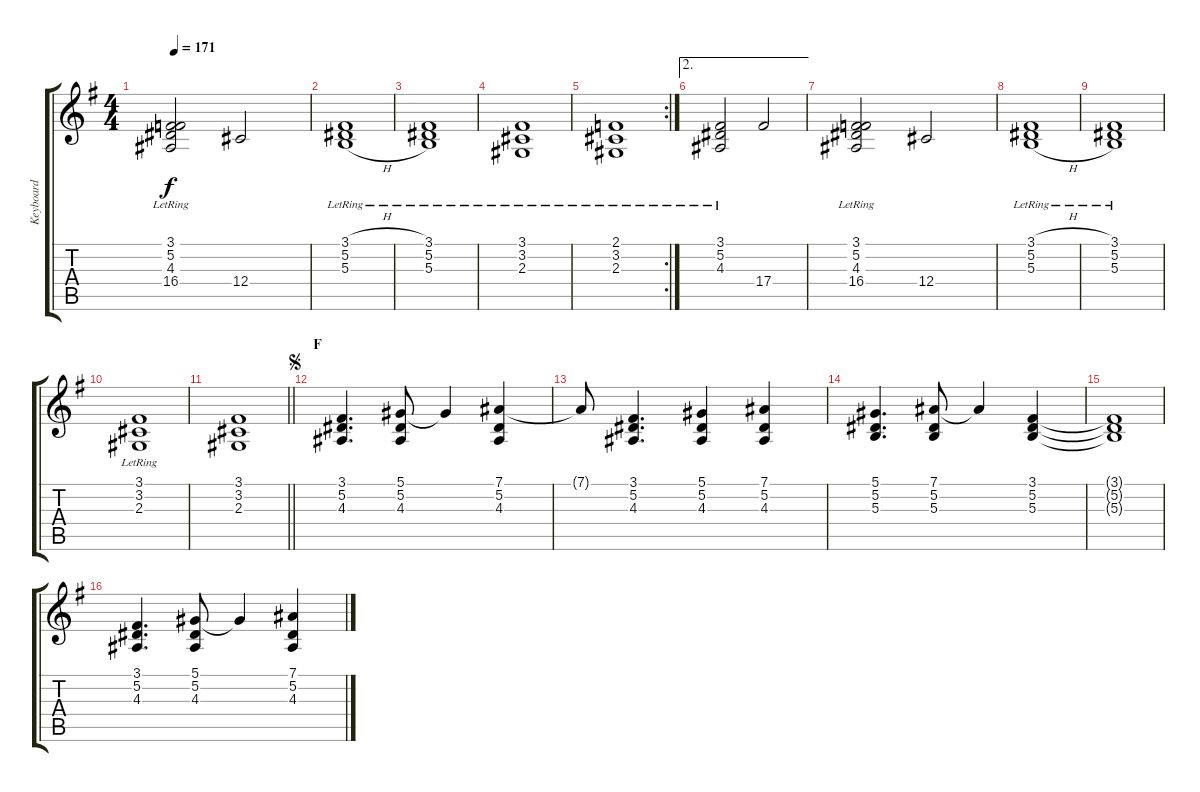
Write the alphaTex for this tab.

\track ("Keyboard" "Keyboard") {instrument tremolostrings}
\staff {score tabs}
\tuning (Eb4 Bb3 Gb3 Db3 Ab2 Eb2) {hide}
\ts (4 4)
\tempo 171
\clef g2
\ks g
(3.1{lr} 5.2{lr} 4.3{lr} 16.4).2{dy f} 12.4.2 |
(3.1{h} 5.2{h} 5.3{h lr}).1 |
(3.1 5.2 5.3{lr}).1 |
(3.1 3.2 2.3{lr}).1{instrument synthstrings1} |
\rc 2
(2.1 3.2 2.3{lr}).1 |
\ae 2
(3.1{lr} 5.2{lr} 4.3{lr}).2{instrument tremolostrings} 17.4.2 |
(3.1{lr} 5.2{lr} 4.3{lr} 16.4).2 12.4.2 |
(3.1{h} 5.2{h} 5.3{h lr}).1 |
(3.1 5.2 5.3{lr}).1 |
(3.1 3.2 2.3{lr}).1{instrument synthstrings1} |
\barLineRight lightlight
(3.1 3.2 2.3).1 |
\section ("" "F")
\jump segno
(3.1 5.2 4.3).4{d} (5.1 5.2 4.3).8 5.1{t}.4 (7.1 5.2 4.3).4 |
7.1{t}.8 (3.1 5.2 4.3).4{d} (5.1 5.2 4.3).4 (7.1 5.2 4.3).4 |
(5.1 5.2 5.3).4{d} (7.1 5.2 5.3).8 7.1{t}.4 (3.1 5.2 5.3).4 |
(3.1{t} 5.2{t} 5.3{t}).1 |
(3.1 5.2 4.3).4{d} (5.1 5.2 4.3).8 5.1{t}.4 (7.1 5.2 4.3).4
